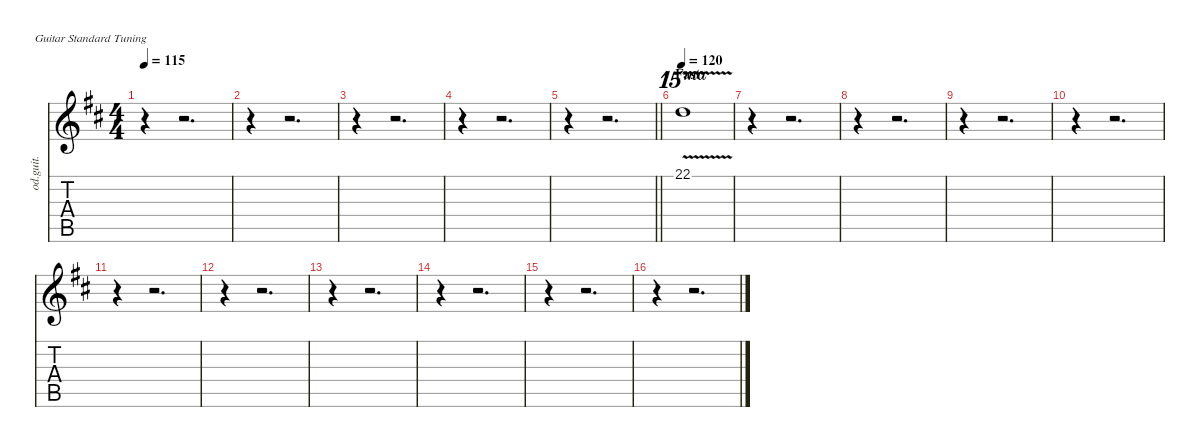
\defaultSystemsLayout 4
\hideDynamics
\bracketExtendMode nobrackets
\track ("Jason Dubs" "od.guit.") {instrument overdrivenguitar}
\staff {score tabs}
\tuning (E4 B3 G3 D3 A2 E2)
\ts (4 4)
\tempo 115
\clef g2
\ks bminor
r.4{dy f} r.2{d} |
r.4 r.2{d} |
r.4 r.2{d} |
r.4 r.2{d} |
\barLineRight lightlight
r.4 r.2{d} |
\section ("" "Fast")
\tempo 120
22.1{v acc forcenatural}.1{ot 15ma} |
r.4 r.2{d} |
r.4 r.2{d} |
r.4 r.2{d} |
r.4 r.2{d} |
r.4 r.2{d} |
r.4 r.2{d} |
r.4 r.2{d} |
r.4 r.2{d} |
r.4 r.2{d} |
r.4 r.2{d}
